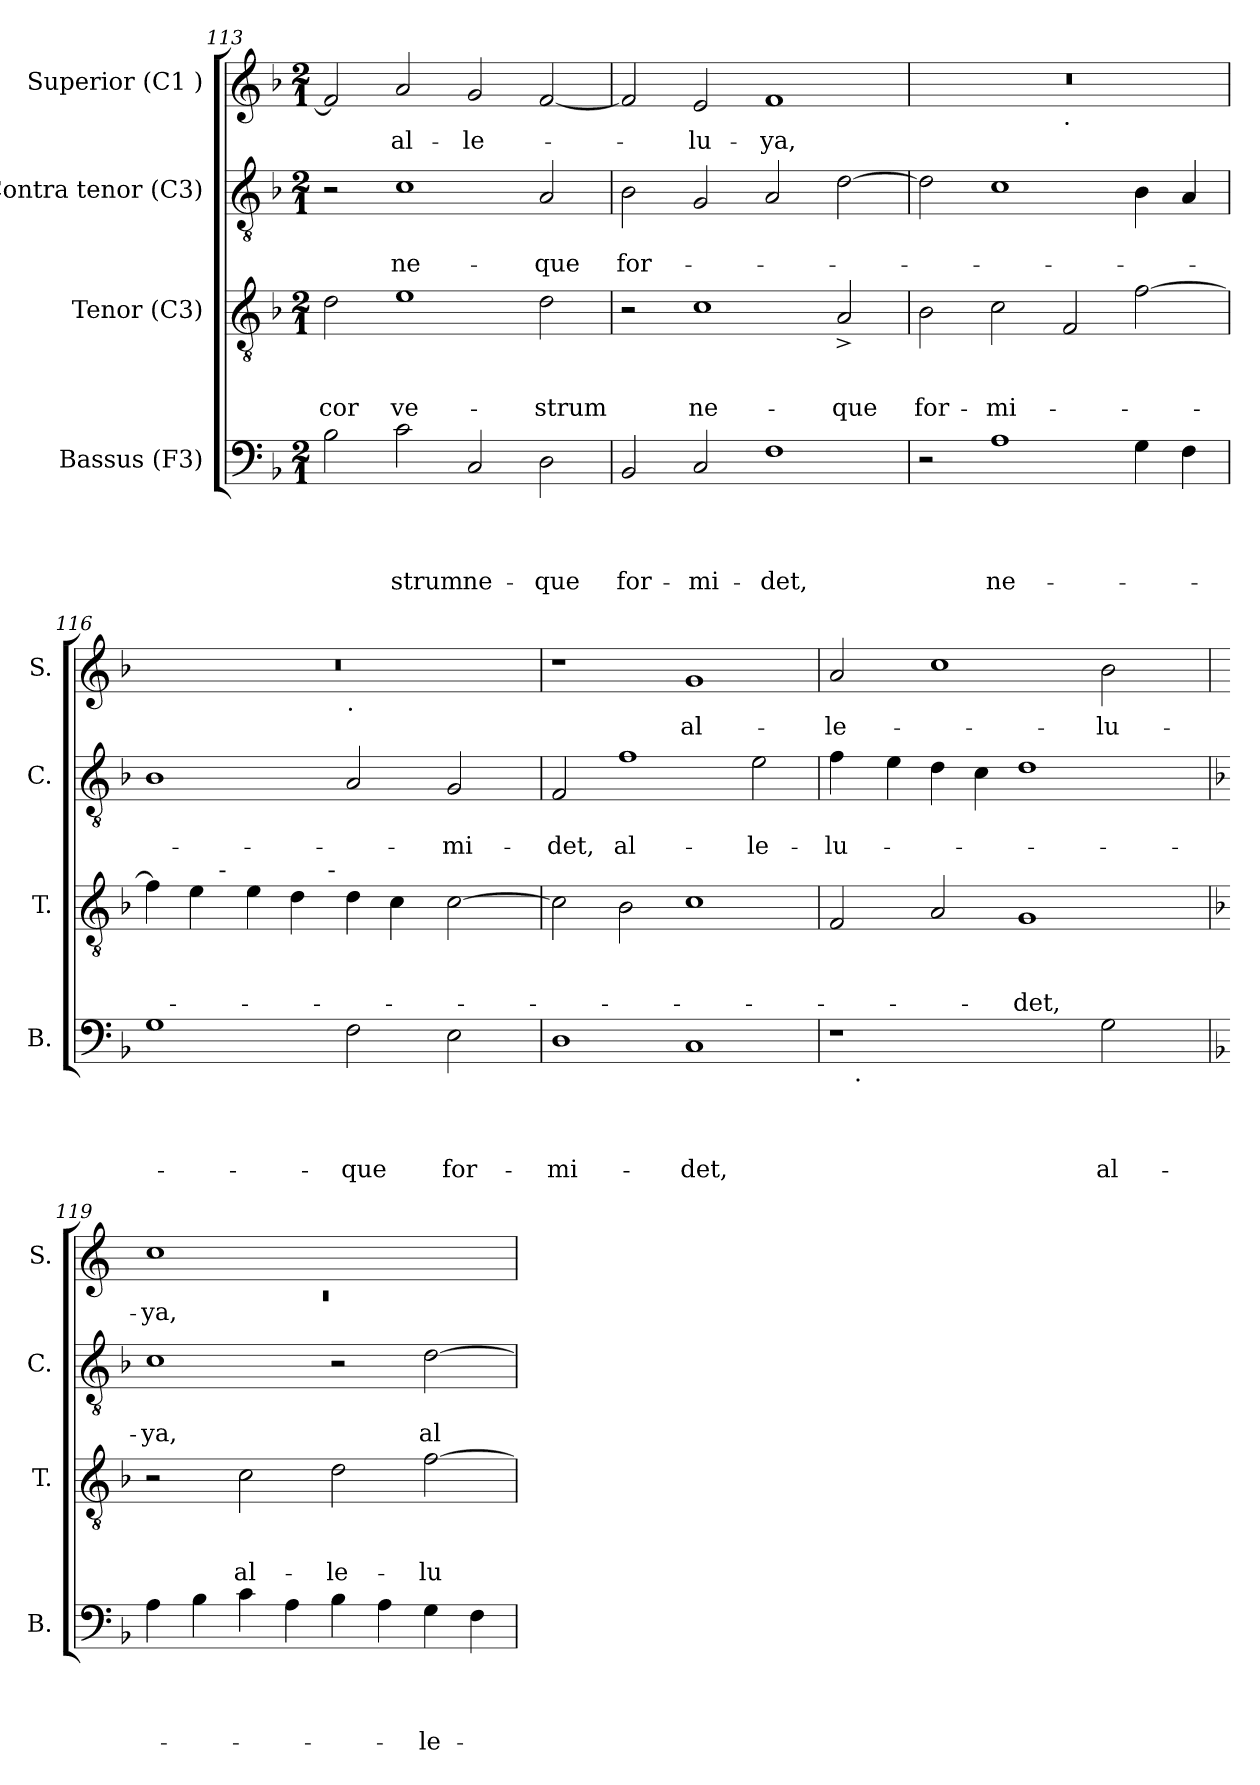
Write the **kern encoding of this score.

**kern	**text	**text	**text	**text	**kern	**text	**text	**text	**kern	**text	**text	**kern	**text
*part4	*part4	*part4	*part4	*part4	*part3	*part3	*part3	*part3	*part2	*part2	*part2	*part1	*part1
*staff4	*staff4	*staff4	*staff4	*staff4	*staff3	*staff3	*staff3	*staff3	*staff2	*staff2	*staff2	*staff1	*staff1
*I"Bassus (F3)	*	*	*	*	*I"Tenor (C3)	*	*	*	*I"Contra tenor (C3)	*	*	*I"Superior (C1 )	*
*I'B.	*	*	*	*	*I'T.	*	*	*	*I'C.	*	*	*I'S.	*
*clefF4	*	*	*	*	*clefGv2	*	*	*	*clefGv2	*	*	*clefG2	*
*k[b-]	*	*	*	*	*k[b-]	*	*	*	*k[b-]	*	*	*k[b-]	*
*F:	*	*	*	*	*F:	*	*	*	*F:	*	*	*F:	*
*M2/1	*	*	*	*	*M2/1	*	*	*	*M2/1	*	*	*M2/1	*
=113	=113	=113	=113	=113	=113	=113	=113	=113	=113	=113	=113	=113	=113
!	!	!	!	!	!	!	!	!LO:LY:b	!	!	!	!	!
2B-\	.	.	.	.	2d\	.	.	cor	2r	.	.	2f/]	.
!	!	!	!	!LO:LY:b	!	!	!	!LO:LY:b	!	!	!LO:LY:b	!	!LO:LY:b
2c\	.	.	.	-strum	1e	.	.	ve-	1c	.	ne-	2a/	al-
!	!	!	!	!LO:LY:b	!	!	!	!	!	!	!	!	!LO:LY:b
2C/	.	.	.	ne-	.	.	.	.	.	.	.	2g/	-le-
!	!	!	!	!LO:LY:b	!	!	!	!LO:LY:b	!	!	!LO:LY:b	!	!
2D\	.	.	.	-que	2d\	.	.	-strum	2A/	.	-que	[<2f/	.
=114	=114	=114	=114	=114	=114	=114	=114	=114	=114	=114	=114	=114	=114
!	!	!	!	!LO:LY:b	!	!	!	!	!	!	!LO:LY:b	!	!
2BB-/	.	.	.	for-	2r	.	.	.	2B-\	.	for-	2f/]	.
!	!	!	!	!LO:LY:b	!	!	!	!LO:LY:b	!	!	!	!	!LO:LY:b
2C/	.	.	.	-mi-	1c	.	.	ne-	2G/	.	.	2e/	-lu-
!	!	!	!	!LO:LY:b	!	!	!	!	!	!	!	!	!LO:LY:b
1F	.	.	.	-det,	.	.	.	.	2A/	.	.	1f	-ya,
!	!	!	!	!	!	!	!	!LO:LY:b	!	!	!	!	!
.	.	.	.	.	2A^</	.	.	-que	[>2d\	.	.	.	.
=115	=115	=115	=115	=115	=115	=115	=115	=115	=115	=115	=115	=115	=115
!	!	!	!	!	!	!	!	!LO:LY:b	!	!	!	!	!
*	*	*	*	*	*	*	*	*	*	*	*	*^	*
2r	.	.	.	.	2B-\	.	.	for-	2d\]	.	.	0r	1ryy	.
!	!	!	!	!LO:LY:b	!	!	!	!LO:LY:b	!	!	!	!	!	!
1A	.	.	.	ne-	2c\	.	.	-mi-	1c	.	.	.	.	.
!	!	!	!	!	!	!	!	!	!	!	!	!	!LO:TX:b:t=.	!
.	.	.	.	.	2F/	.	.	.	.	.	.	.	1ryy	.
4G\	.	.	.	.	[>2f\	.	.	.	4B-\	.	.	.	.	.
4F\	.	.	.	.	.	.	.	.	4A/	.	.	.	.	.
!!LO:PB:g=z	!!
=116	=116	=116	=116	=116	=116	=116	=116	=116	=116	=116	=116	=116	=116	=116
*	*	*	*	*	*^	*	*	*	*	*	*	*	*	*
*	*	*	*	*	*	*^	*	*	*	*	*	*	*	*	*
1G	.	.	.	.	4f\]	4.ryy	2...ryy	.	.	.	1B-	.	.	0r	1ryy	.
.	.	.	.	.	4e\	.	.	.	.	.	.	.	.	.	.	.
!	!	!	!	!	!	!LO:TX:a:t=-	!	!	!	!	!	!	!	!	!	!
.	.	.	.	.	.	1ryy	.	.	.	.	.	.	.	.	.	.
.	.	.	.	.	4e\	.	.	.	.	.	.	.	.	.	.	.
.	.	.	.	.	4d\	.	.	.	.	.	.	.	.	.	.	.
!	!	!	!	!	!	!	!LO:TX:a:t=-	!	!	!	!	!	!	!	!	!
.	.	.	.	.	.	.	1ryy	.	.	.	.	.	.	.	.	.
!	!	!	!	!	!	!	!	!	!	!	!	!	!	!	!LO:TX:b:t=.	!
!	!	!	!	!LO:LY:b	!	!	!	!	!	!	!	!	!	!	!	!
2F\	.	.	.	-que	4d\	.	.	.	.	.	2A/	.	.	.	1ryy	.
.	.	.	.	.	4c\	.	.	.	.	.	.	.	.	.	.	.
.	.	.	.	.	.	2ryy	.	.	.	.	.	.	.	.	.	.
!	!	!	!	!LO:LY:b	!	!	!	!	!	!	!	!	!LO:LY:b	!	!	!
2E\	.	.	.	for-	[>2c\	.	.	.	.	.	2G/	.	-mi-	.	.	.
.	.	.	.	.	.	8ryy	.	.	.	.	.	.	.	.	.	.
.	.	.	.	.	.	.	16ryy	.	.	.	.	.	.	.	.	.
=117	=117	=117	=117	=117	=117	=117	=117	=117	=117	=117	=117	=117	=117	=117	=117	=117
!	!	!	!	!LO:LY:b	!	!	!	!	!	!	!	!	!LO:LY:b	!	!	!
*	*	*	*	*	*v	*v	*v	*	*	*	*	*	*	*v	*v	*
1D	.	.	.	-mi-	2c\]	.	.	.	2F/	.	-det,	1r	.
!	!	!	!	!	!	!	!	!	!	!	!LO:LY:b	!	!
.	.	.	.	.	2B-\	.	.	.	1f	.	al-	.	.
!	!	!	!	!LO:LY:b	!	!	!	!	!	!	!	!	!LO:LY:b
1C	.	.	.	-det,	1c	.	.	.	.	.	.	1g	al-
!	!	!	!	!	!	!	!	!	!	!	!LO:LY:b	!	!
.	.	.	.	.	.	.	.	.	2e\	.	-le-	.	.
=118	=118	=118	=118	=118	=118	=118	=118	=118	=118	=118	=118	=118	=118
!	!	!	!	!	!	!	!	!	!	!	!LO:LY:b	!	!LO:LY:b
*^	*	*	*	*	*	*	*	*	*	*	*	*	*
1r	16.ryy	.	.	.	.	2F/	.	.	.	4f\	.	-lu-	2a/	-le-
!	!LO:TX:b:t=.	!	!	!	!	!	!	!	!	!	!	!	!	!
.	1ryy	.	.	.	.	.	.	.	.	.	.	.	.	.
.	.	.	.	.	.	.	.	.	.	4e\	.	.	.	.
.	.	.	.	.	.	2A/	.	.	.	4d\	.	.	1cc	.
.	.	.	.	.	.	.	.	.	.	4c\	.	.	.	.
!	!	!	!	!	!	!	!	!	!LO:LY:b	!	!	!	!	!
2ryy	.	.	.	.	.	1G	.	.	-det,	1d	.	.	.	.
.	2ryy	.	.	.	.	.	.	.	.	.	.	.	.	.
!	!	!	!	!	!LO:LY:b	!	!	!	!	!	!	!	!	!LO:LY:b
2G\	.	.	.	.	al-	.	.	.	.	.	.	.	2b-\	-lu-
.	4ryy	.	.	.	.	.	.	.	.	.	.	.	.	.
.	8ryy	.	.	.	.	.	.	.	.	.	.	.	.	.
.	32ryy	.	.	.	.	.	.	.	.	.	.	.	.	.
*v	*v	*	*	*	*	*	*	*	*	*	*	*	*	*
=119	=119	=119	=119	=119	=119	=119	=119	=119	=119	=119	=119	=119	=119
*	*	*	*	*	*	*	*	*	*	*	*	*k[]	*
*	*	*	*	*	*	*	*	*	*	*	*	*C:	*
*^	*	*	*	*	*	*	*	*	*	*	*	*^	*
!	!	!	!	!	!	!	!	!	!	!	!	!LO:LY:b	!	!LO:N:vis=1	!LO:LY:b
*v	*v	*	*	*	*	*	*	*	*	*	*	*	*	*	*
4A\	.	.	.	.	2r	.	.	.	1c	.	-ya,	1cc	0rc	-ya,
4B-\	.	.	.	.	.	.	.	.	.	.	.	.	.	.
!	!	!	!	!	!	!	!	!LO:LY:b	!	!	!	!	!	!
4c\	.	.	.	.	2c\	.	.	al-	.	.	.	.	.	.
4A\	.	.	.	.	.	.	.	.	.	.	.	.	.	.
!	!	!	!	!	!	!	!	!LO:LY:b	!	!	!	!	!	!
4B-\	.	.	.	.	2d\	.	.	-le-	2r	.	.	1ryy	.	.
4A\	.	.	.	.	.	.	.	.	.	.	.	.	.	.
!	!	!	!	!LO:LY:b	!	!	!	!LO:LY:b	!	!	!LO:LY:b	!	!	!
4G\	.	.	.	-le-	[<2f\	.	.	-lu-	[<2d\	.	al-	.	.	.
4F\	.	.	.	.	.	.	.	.	.	.	.	.	.	.
*	*	*	*	*	*	*	*	*	*	*	*	*v	*v	*
=	=	=	=	=	=	=	=	=	=	=	=	=	=
*-	*-	*-	*-	*-	*-	*-	*-	*-	*-	*-	*-	*-	*-
